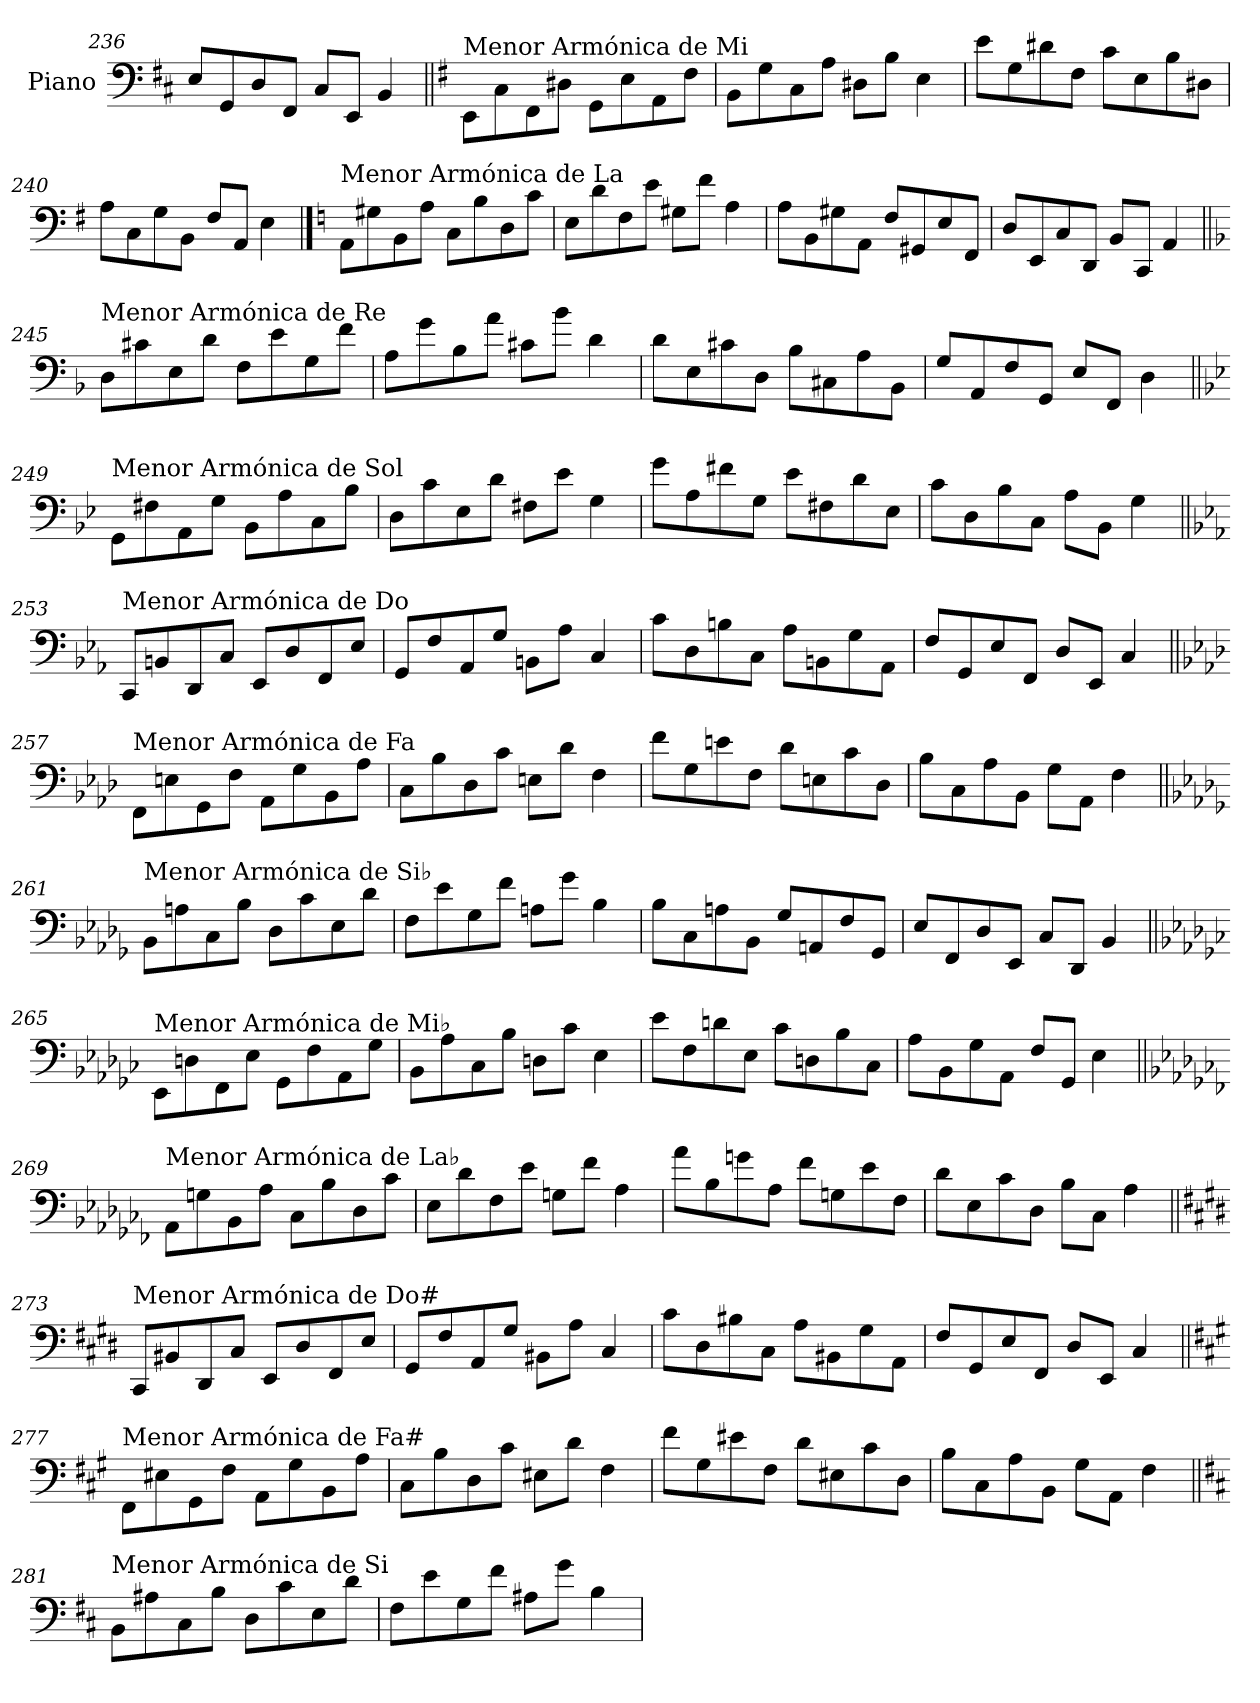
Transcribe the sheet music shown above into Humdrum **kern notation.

**kern
*part1
*staff1
*I"Piano
*I'Pno.
*clefF4
*k[f#c#]
=236
8E/L
8GG/
8D/
8FF#/J
8C#/L
8EE/J
4BB/
!!LO:LB:g=z
=237||
*k[f#]
!LO:TX:a:t=Menor Armónica de Mi
8EE\L
8C\
8FF#\
8D#X\J
8GG\L
8E\
8AA\
8F#\J
=238
8BB\L
8G\
8C\
8A\J
8D#X\L
8B\J
4E\
=239
8e\L
8G\
8d#X\
8F#\J
8c\L
8E\
8B\
8D#X\J
=240
8A\L
8C\
8G\
8BB\J
8F#/L
8AA/J
4E\
!!LO:PB:g=z
==241
*k[]
!LO:TX:a:t=Menor Armónica de La
8AA\L
8G#X\
8BB\
8A\J
8C\L
8B\
8D\
8c\J
=242
8E\L
8d\
8F\
8e\J
8G#X\L
8f\J
4A\
=243
8A\L
8BB\
8G#X\
8AA\J
8F/L
8GG#X/
8E/
8FF/J
=244
8D/L
8EE/
8C/
8DD/J
8BB/L
8CC/J
4AA/
!!LO:LB:g=z
=245||
*k[b-]
!LO:TX:a:t=Menor Armónica de Re
8D\L
8c#X\
8E\
8d\J
8F\L
8e\
8G\
8f\J
=246
8A\L
8g\
8B-\
8a\J
8c#X\L
8b-\J
4d\
=247
8d\L
8E\
8c#X\
8D\J
8B-\L
8C#X\
8A\
8BB-\J
=248
8G/L
8AA/
8F/
8GG/J
8E/L
8FF/J
4D\
!!LO:LB:g=z
=249||
*k[b-e-]
!LO:TX:a:t=Menor Armónica de Sol
8GG\L
8F#X\
8AA\
8G\J
8BB-\L
8A\
8C\
8B-\J
=250
8D\L
8c\
8E-\
8d\J
8F#X\L
8e-\J
4G\
=251
8g\L
8A\
8f#X\
8G\J
8e-\L
8F#X\
8d\
8E-\J
=252
8c\L
8D\
8B-\
8C\J
8A\L
8BB-\J
4G\
!!LO:LB:g=z
=253||
*k[b-e-a-]
!LO:TX:a:t=Menor Armónica de Do
8CC/L
8BBn/
8DD/
8C/J
8EE-/L
8D/
8FF/
8E-/J
=254
8GG/L
8F/
8AA-/
8G/J
8BBn\L
8A-\J
4C/
=255
8c\L
8D\
8Bn\
8C\J
8A-\L
8BBn\
8G\
8AA-\J
=256
8F/L
8GG/
8E-/
8FF/J
8D/L
8EE-/J
4C/
!!LO:LB:g=z
=257||
*k[b-e-a-d-]
!LO:TX:a:t=Menor Armónica de Fa
8FF\L
8En\
8GG\
8F\J
8AA-\L
8G\
8BB-\
8A-\J
=258
8C\L
8B-\
8D-\
8c\J
8En\L
8d-\J
4F\
=259
8f\L
8G\
8en\
8F\J
8d-\L
8En\
8c\
8D-\J
=260
8B-\L
8C\
8A-\
8BB-\J
8G\L
8AA-\J
4F\
!!LO:LB:g=z
=261||
*k[b-e-a-d-g-]
!LO:TX:a:t=Menor Armónica de Si♭
8BB-\L
8An\
8C\
8B-\J
8D-\L
8c\
8E-\
8d-\J
=262
8F\L
8e-\
8G-\
8f\J
8An\L
8g-\J
4B-\
=263
8B-\L
8C\
8An\
8BB-\J
8G-/L
8AAn/
8F/
8GG-/J
=264
8E-/L
8FF/
8D-/
8EE-/J
8C/L
8DD-/J
4BB-/
!!LO:PB:g=z
=265||
*k[b-e-a-d-g-c-]
!LO:TX:a:t=Menor Armónica de Mi♭
8EE-\L
8Dn\
8FF\
8E-\J
8GG-\L
8F\
8AA-\
8G-\J
=266
8BB-\L
8A-\
8C-\
8B-\J
8Dn\L
8c-\J
4E-\
=267
8e-\L
8F\
8dn\
8E-\J
8c-\L
8Dn\
8B-\
8C-\J
=268
8A-\L
8BB-\
8G-\
8AA-\J
8F/L
8GG-/J
4E-\
!!LO:LB:g=z
=269||
*k[b-e-a-d-g-c-f-]
!LO:TX:a:t=Menor Armónica de La♭
8AA-\L
8Gn\
8BB-\
8A-\J
8C-\L
8B-\
8D-\
8c-\J
=270
8E-\L
8d-\
8F-\
8e-\J
8Gn\L
8f-\J
4A-\
=271
8a-\L
8B-\
8gn\
8A-\J
8f-\L
8Gn\
8e-\
8F-\J
=272
8d-\L
8E-\
8c-\
8D-\J
8B-\L
8C-\J
4A-\
!!LO:LB:g=z
=273||
*k[f#c#g#d#]
!LO:TX:a:t=Menor Armónica de Do#
8CC#/L
8BB#X/
8DD#/
8C#/J
8EE/L
8D#/
8FF#/
8E/J
=274
8GG#/L
8F#/
8AA/
8G#/J
8BB#X\L
8A\J
4C#/
=275
8c#\L
8D#\
8B#X\
8C#\J
8A\L
8BB#X\
8G#\
8AA\J
=276
8F#/L
8GG#/
8E/
8FF#/J
8D#/L
8EE/J
4C#/
!!LO:LB:g=z
=277||
*k[f#c#g#]
!LO:TX:a:t=Menor Armónica de Fa#
8FF#\L
8E#X\
8GG#\
8F#\J
8AA\L
8G#\
8BB\
8A\J
=278
8C#\L
8B\
8D\
8c#\J
8E#X\L
8d\J
4F#\
=279
8f#\L
8G#\
8e#X\
8F#\J
8d\L
8E#X\
8c#\
8D\J
=280
8B\L
8C#\
8A\
8BB\J
8G#\L
8AA\J
4F#\
!!LO:LB:g=z
=281||
*k[f#c#]
!LO:TX:a:t=Menor Armónica de Si
8BB\L
8A#X\
8C#\
8B\J
8D\L
8c#\
8E\
8d\J
=282
8F#\L
8e\
8G\
8f#\J
8A#X\L
8g\J
4B\
=
*-
